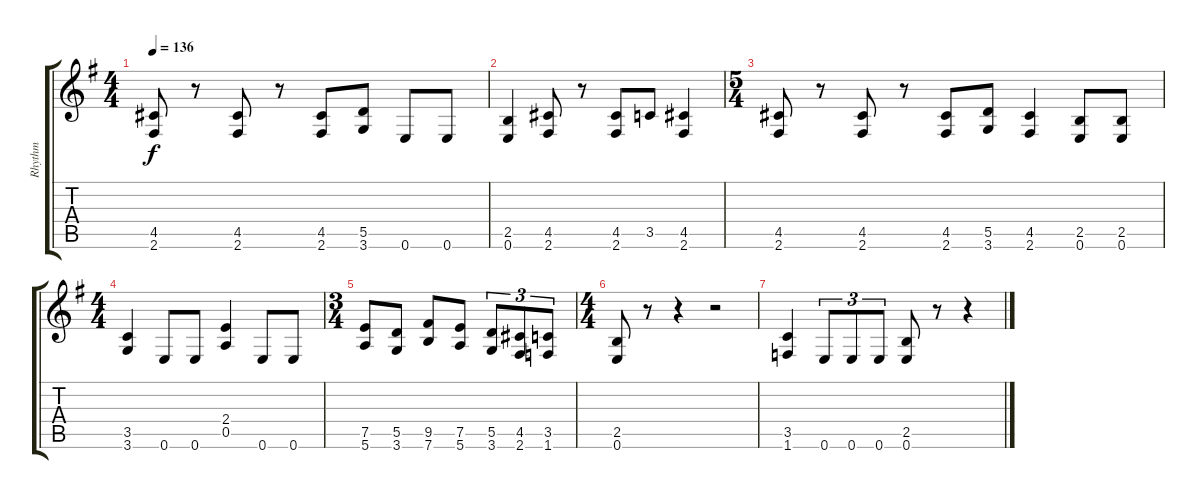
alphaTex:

\track ("Rhythm" "Rhythm") {instrument distortionguitar}
\staff {score tabs}
\tuning (E4 B3 G3 D3 A2 E2) {hide}
\ts (4 4)
\tempo 136
\clef g2
\ks eminor
(4.5 2.6).8{dy f} r.8 (4.5 2.6).8 r.8 (4.5 2.6).8 (5.5 3.6).8 0.6.8 0.6.8 |
(2.5 0.6).4 (4.5 2.6).8 r.8 (4.5 2.6).8 3.5.8 (4.5 2.6).4 |
\ts (5 4)
(4.5 2.6).8 r.8 (4.5 2.6).8 r.8 (4.5 2.6).8 (5.5 3.6).8 (4.5 2.6).4 (2.5 0.6).8 (2.5 0.6).8 |
\ts (4 4)
(3.5 3.6).4 0.6.8 0.6.8 (2.4 0.5).4 0.6.8 0.6.8 |
\ts (3 4)
(7.5 5.6).8 (5.5 3.6).8 (9.5 7.6).8 (7.5 5.6).8 (5.5 3.6).8{tu (3 2)} (4.5 2.6).8{tu (3 2)} (3.5 1.6).8{tu (3 2)} |
\ts (4 4)
(2.5 0.6).8 r.8 r.4 r.2 |
(3.5 1.6).4 0.6.8{tu (3 2)} 0.6.8{tu (3 2)} 0.6.8{tu (3 2)} (2.5 0.6).8 r.8 r.4
